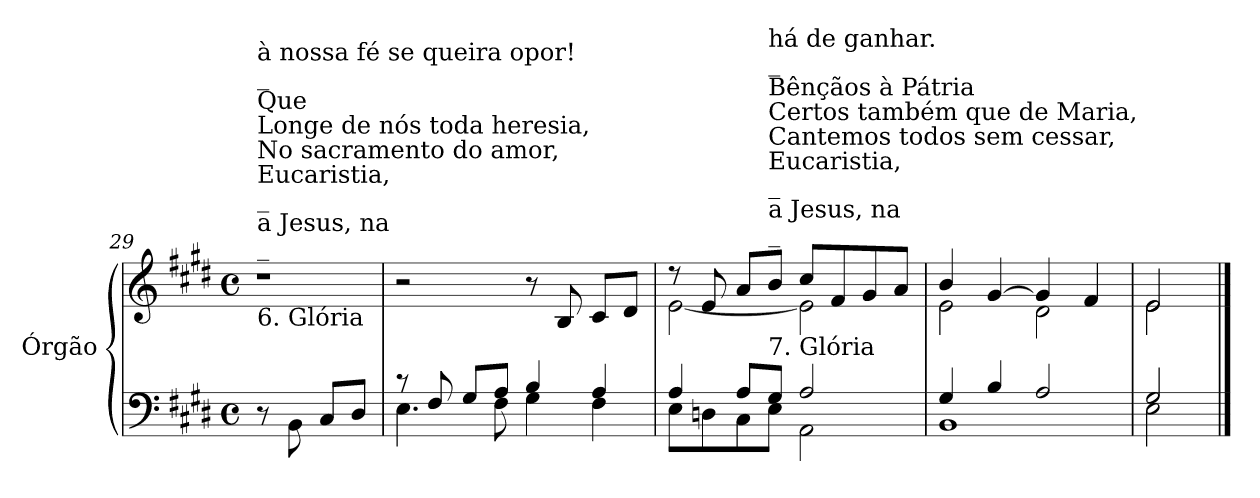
**kern	**kern
*part1	*part1
*staff2	*staff1
*I"Órgão	*
*I'Órg.	*
!!LO:LB:g=z
*clefF4	*clefG2
*k[f#c#g#d#]	*k[f#c#g#d#]
*E:	*E:
*M4/4	*M4/4
*met(c)	*met(c)
=29	=29
*^	*
!	!	!LO:TX:b:t=6. Glória
!	!	!LO:TX:t=_
!	!	!LO:TX:t=a Jesus, na
!	!	!LO:TX:t=_
!	!	!LO:TX:t=Eucaristia,
!	!	!LO:TX:t=No sacramento do amor,
!	!	!LO:TX:t=Longe de nós toda heresia,
!	!	!LO:TX:t=Que
!	!	!LO:TX:t=_
!	!	!LO:TX:t=à nossa fé se queira opor!
!	!	!LO:N:vis=1
8r	2ryy	2r
8BBi\	.	.
8C#i/L	.	.
8D#i/J	.	.
=30	=30	=30
8r	4.Ei\	2r
8F#i/	.	.
8G#i/L	.	.
8Ai/J	8F#i\	.
4Bi/	4G#i\	8r
.	.	8Bi/
4Ai/	4F#i\	8c#i/L
.	.	8d#i/J
=31	=31	=31
*	*	*^
4Ai/	8Ei\L	8r	[<2ei\
.	8Dni\	8ei/	.
8Ai/L	8C#i\	8ai/L	.
!	!	!LO:TX:b:t=7. Glória	!
!	!	!LO:TX:t=_	!
!	!	!LO:TX:t=a Jesus, na	!
!	!	!LO:TX:t=_	!
!	!	!LO:TX:t=Eucaristia,	!
!	!	!LO:TX:t=Cantemos todos sem cessar,	!
!	!	!LO:TX:t=Certos também que de Maria,	!
!	!	!LO:TX:t=Bênçãos à Pátria	!
!	!	!LO:TX:t=_	!
!	!	!LO:TX:t=há de ganhar.	!
8G#i/J	8Ei\J	8bi/J	.
2Ai/	2AAi\	8cc#i/L	2ei\]
.	.	8f#i/	.
.	.	8g#i/	.
.	.	8ai/J	.
=32	=32	=32	=32
4G#i/	1BBi	4bi/	2ei\
4Bi/	.	[>4g#i/	.
2Ai/	.	4g#i/]	2d#i\
.	.	4f#i/	.
=33	=33	=33	=33
2G#i/	2Ei\	2ei/	2ei\
*v	*v	*	*
*	*v	*v
==	==
*-	*-
